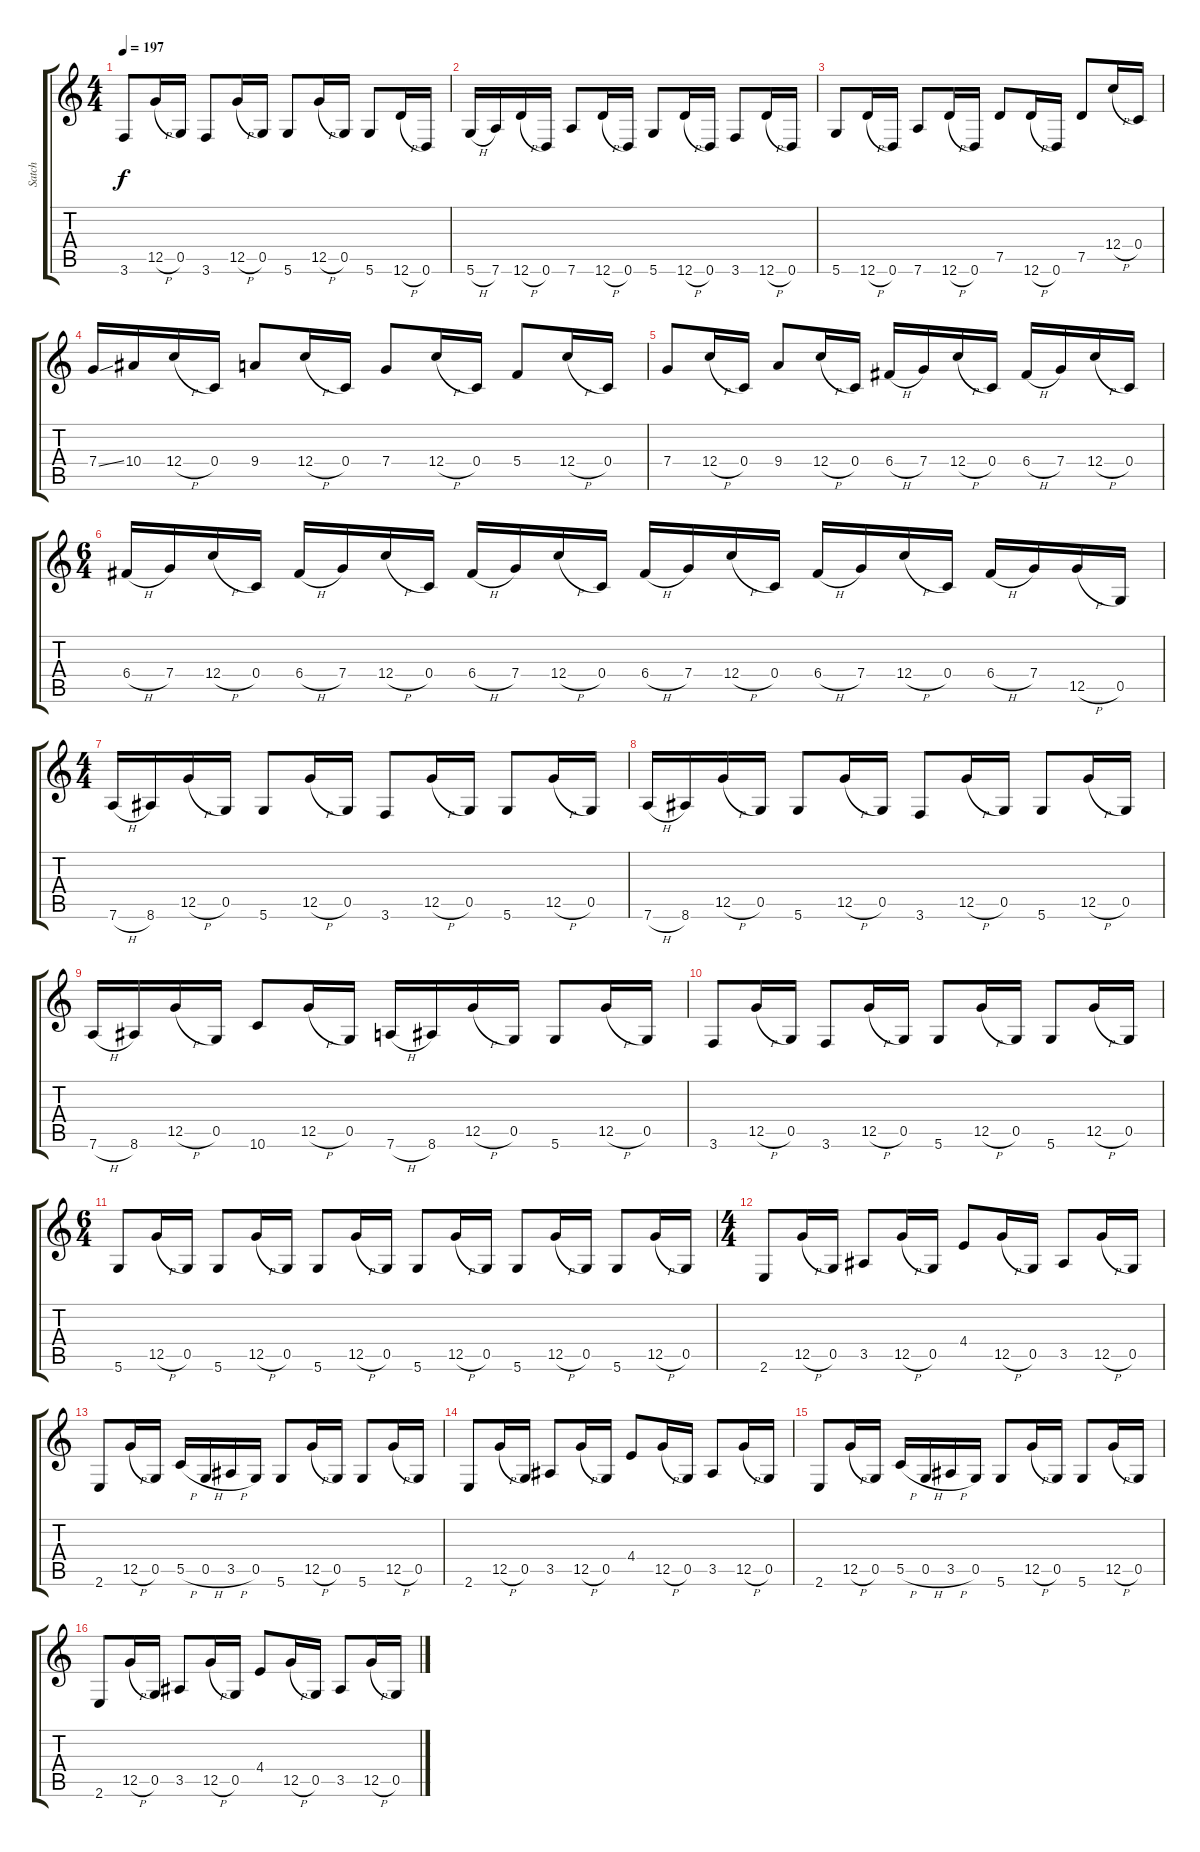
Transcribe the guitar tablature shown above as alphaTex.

\track ("Satch" "Satch") {instrument distortionguitar}
\staff {score tabs}
\tuning (D4 A3 F3 C3 G2 D2) {hide}
\ts (4 4)
\tempo 197
\clef g2
\ks c
3.6.8{dy f} 12.5{h}.16 0.5.16 3.6.8 12.5{h}.16 0.5.16 5.6.8 12.5{h}.16 0.5.16 5.6.8 12.6{h}.16 0.6.16 |
5.6{h}.16 7.6.16 12.6{h}.16 0.6.16 7.6.8 12.6{h}.16 0.6.16 5.6.8 12.6{h}.16 0.6.16 3.6.8 12.6{h}.16 0.6.16 |
5.6.8 12.6{h}.16 0.6.16 7.6.8 12.6{h}.16 0.6.16 7.5.8 12.6{h}.16 0.6.16 7.5.8 12.4{h}.16 0.4.16 |
7.4{ss}.16 10.4.16 12.4{h}.16 0.4.16 9.4.8 12.4{h}.16 0.4.16 7.4.8 12.4{h}.16 0.4.16 5.4.8 12.4{h}.16 0.4.16 |
7.4.8 12.4{h}.16 0.4.16 9.4.8 12.4{h}.16 0.4.16 6.4{h}.16 7.4.16 12.4{h}.16 0.4.16 6.4{h}.16 7.4.16 12.4{h}.16 0.4.16 |
\ts (6 4)
6.4{h}.16 7.4.16 12.4{h}.16 0.4.16 6.4{h}.16 7.4.16 12.4{h}.16 0.4.16 6.4{h}.16 7.4.16 12.4{h}.16 0.4.16 6.4{h}.16 7.4.16 12.4{h}.16 0.4.16 6.4{h}.16 7.4.16 12.4{h}.16 0.4.16 6.4{h}.16 7.4.16 12.5{h}.16 0.5.16 |
\ts (4 4)
7.6{h}.16 8.6.16 12.5{h}.16 0.5.16 5.6.8 12.5{h}.16 0.5.16 3.6.8 12.5{h}.16 0.5.16 5.6.8 12.5{h}.16 0.5.16 |
7.6{h}.16 8.6.16 12.5{h}.16 0.5.16 5.6.8 12.5{h}.16 0.5.16 3.6.8 12.5{h}.16 0.5.16 5.6.8 12.5{h}.16 0.5.16 |
7.6{h}.16 8.6.16 12.5{h}.16 0.5.16 10.6.8 12.5{h}.16 0.5.16 7.6{h}.16 8.6.16 12.5{h}.16 0.5.16 5.6.8 12.5{h}.16 0.5.16 |
3.6.8 12.5{h}.16 0.5.16 3.6.8 12.5{h}.16 0.5.16 5.6.8 12.5{h}.16 0.5.16 5.6.8 12.5{h}.16 0.5.16 |
\ts (6 4)
5.6.8 12.5{h}.16 0.5.16 5.6.8 12.5{h}.16 0.5.16 5.6.8 12.5{h}.16 0.5.16 5.6.8 12.5{h}.16 0.5.16 5.6.8 12.5{h}.16 0.5.16 5.6.8 12.5{h}.16 0.5.16 |
\ts (4 4)
2.6.8 12.5{h}.16 0.5.16 3.5.8 12.5{h}.16 0.5.16 4.4.8 12.5{h}.16 0.5.16 3.5.8 12.5{h}.16 0.5.16 |
2.6.8 12.5{h}.16 0.5.16 5.5{h}.16 0.5{h}.16 3.5{h}.16 0.5.16 5.6.8 12.5{h}.16 0.5.16 5.6.8 12.5{h}.16 0.5.16 |
2.6.8 12.5{h}.16 0.5.16 3.5.8 12.5{h}.16 0.5.16 4.4.8 12.5{h}.16 0.5.16 3.5.8 12.5{h}.16 0.5.16 |
2.6.8 12.5{h}.16 0.5.16 5.5{h}.16 0.5{h}.16 3.5{h}.16 0.5.16 5.6.8 12.5{h}.16 0.5.16 5.6.8 12.5{h}.16 0.5.16 |
2.6.8 12.5{h}.16 0.5.16 3.5.8 12.5{h}.16 0.5.16 4.4.8 12.5{h}.16 0.5.16 3.5.8 12.5{h}.16 0.5.16
